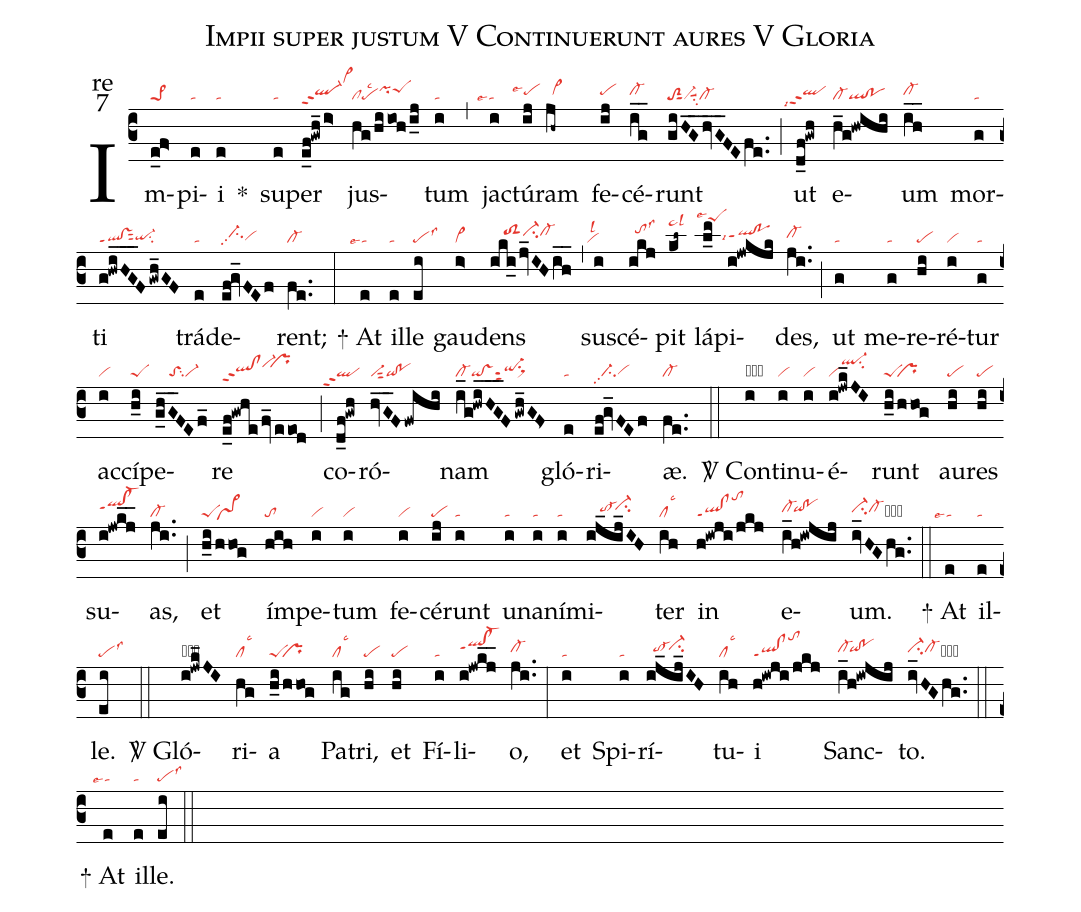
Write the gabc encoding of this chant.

name:Impii super justum V Continuerunt aures V Gloria;
office-part:re;
mode:7;
nabc-lines:1;
%%
(c3) Im(e_f>|pe>1)pi(e|ta)i(e|ta) <sp>*</sp>() su(e|ta)per(e_f!gwh_/i>|ql-hhppt2vi>hm) jus(hg/hiioh/i_j|clpelsc2pihipeShi)tum(i|ta) (,) jac(i|````talse4)tú(ij|```pehhlse4)ram(jh~|//vi>hh) fe(ij|pehh)cé(ig__|cl-hh)runt(giHG__hvG__FEfe..|toS2sut1vi-suu1su2cl-) (;) ut(d_f!gwh|````qlhhppt2lsi7) e(h_g!hwihi|cl-ql!po)um(ih__|cl-hh) mor(g|ta)ti(g!hwiHG___F/gwh_GF|ql!vsppt1sut2qi-hgsu2) trá(e|ta)de(ef!gv_FEf|//ci-hhpp2vihg)rent;(fe..|cl-) (:)
<sp>+</sp> At(e|```talse4) il(e|ta)le(ei|pelss3) gau(i>|vi>)dens(iki_/jv_IHih__|////toS2hici-hicl-hi) (,) su(i|``vilsl2)scé(ikj|//tohjlss3)pit(kl~|ta>hmlsl3) lá(l_m|``peShplse4)pi(i!jwkjk|``qlhh!pohhppt1lsi7)des,(ji..|cl-hh) (;) ut(g|ta) me(g|ta)re(hi|pe)ré(i|vi)tur(g|ta) ac(i|vi)cí(h_i|peS)pe(g_hG__FEf_|////toSsu2vi-)re(e_f!gwhe/fv_/eeod|qlhh!clhhppt2vi-hj``prhj) (;) co(d_f!gwh|````qlppt2)ró(hvG__F/fwihi|vi-sut2qi!po)nam(i_g!hwiHG___F/gwh_GF>|cl-qi!vssut2qi-hhsu1sux1) gló(e|ta)ri(ef!gv_FEf|//ci-pp2vihg)æ.(fe..|cl-) (::)

<sp>V/</sp> Con(i|obvi)ti(i|vi)nu(i|vi)é(i!jwk_JI|viql-hksu2)runt(h_i/hhog|peS``pr) au(hi|pe)res(hi|pe) su(i!jwkj__|qlhi!cl-hippt1)as,(ji..|cl-) (;) et(h_i/hhog|peS`vs>he) ím(hih|to)pe(i|vi)tum(i|vi) fe(i|vi)cé(ij|pe)runt(i|ta) un(i|ta)a(i|ta)ní(i|ta)mi(ij_ij_IH|////to-hh`ci-hi)ter(ih|cllsc3) in(h!iwji/jkj|ql!clppt1tohm) e(i_h!iwjij|cl-hh`qihh!pohh)um.(iv_HGhg..|ci-hhcl-hhcb) (::)

<sp>+</sp> At(e|```talse4) il(e|ta)le.(ei|pelss3) (::)

<sp>V/</sp> Gló(i!jwk_JI|obql-hhppt1su2)ri(hg|cllsc3)a(h_i/hhog|peS``pr) Pa(ig|cllsc3)tri,(hi|pe) et(hi|pe) Fí(i|ta)li(i!jwkj__|qlhi!cl-hippt1)o,(ji..|cl-hh) (:) et(i|ta) Spi(i|ta)rí(ij_ij_IH|//to-hh`ci-hi)tu(ih|cllsc3)i(h!iwji/jkj|ql!clppt1tohm) Sanc(i_h!iwjij|cl-hh`qihh!pohh)to.(iv_HGhg..|ci-hhcl-hhcb) (::)

<sp>+</sp> At(e|```talse4) il(e|ta)le.(ei|pelss3) (::)
